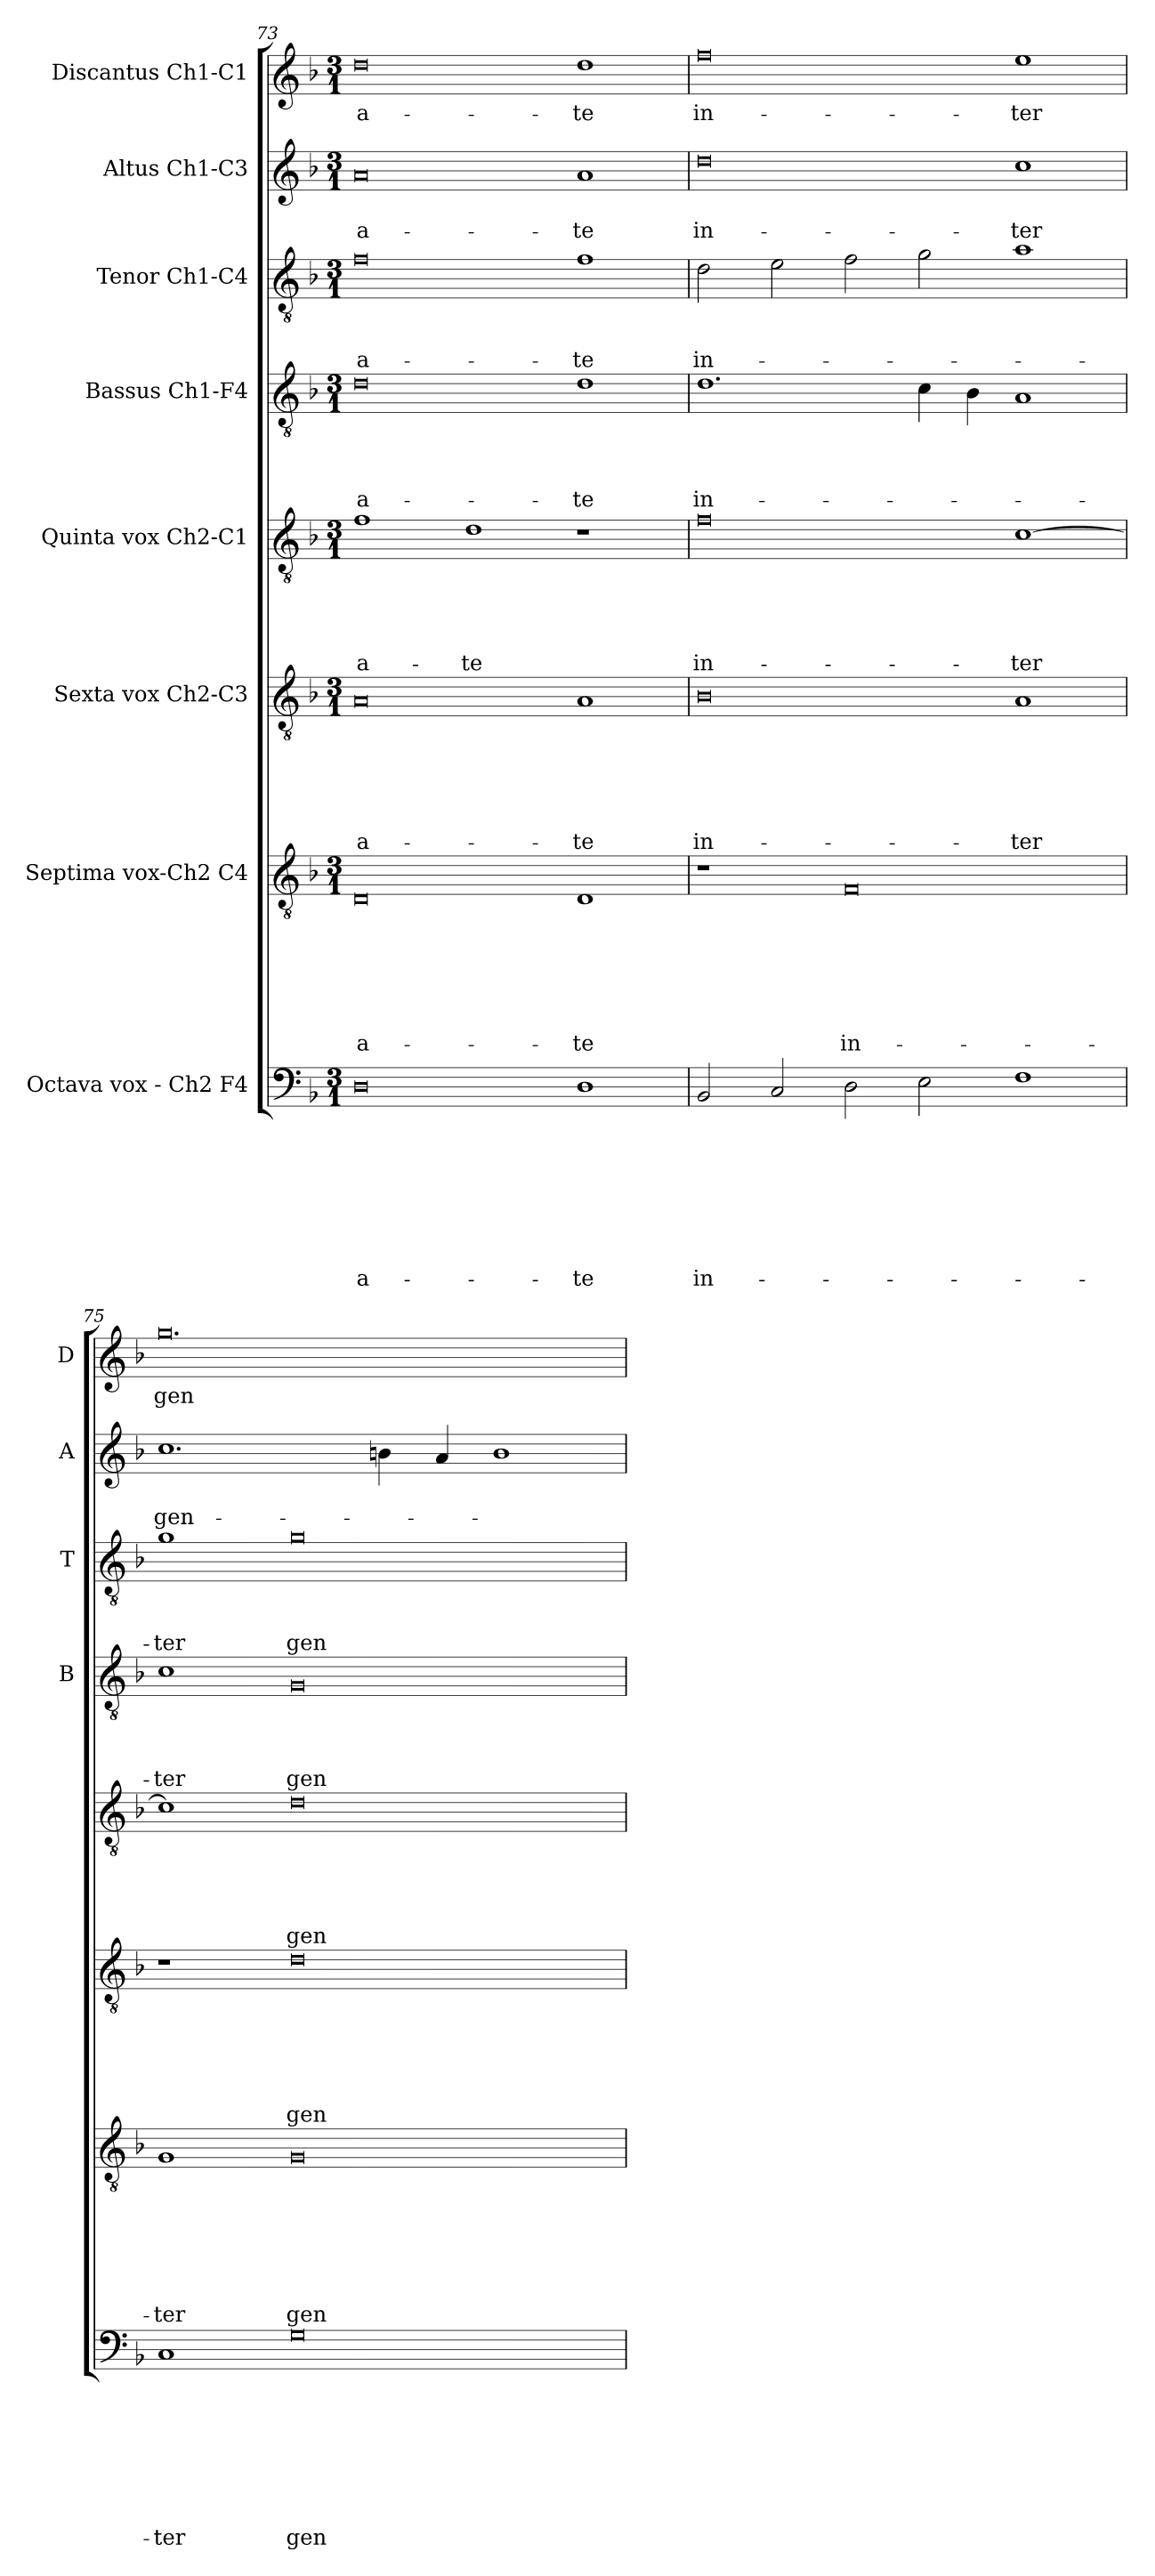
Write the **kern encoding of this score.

**kern	**text	**text	**text	**text	**text	**text	**text	**text	**kern	**text	**text	**text	**text	**text	**text	**text	**kern	**text	**text	**text	**text	**text	**text	**kern	**text	**text	**text	**text	**text	**kern	**text	**text	**text	**text	**kern	**text	**text	**text	**kern	**text	**text	**kern	**text
*part8	*part8	*part8	*part8	*part8	*part8	*part8	*part8	*part8	*part7	*part7	*part7	*part7	*part7	*part7	*part7	*part7	*part6	*part6	*part6	*part6	*part6	*part6	*part6	*part5	*part5	*part5	*part5	*part5	*part5	*part4	*part4	*part4	*part4	*part4	*part3	*part3	*part3	*part3	*part2	*part2	*part2	*part1	*part1
*staff8	*staff8	*staff8	*staff8	*staff8	*staff8	*staff8	*staff8	*staff8	*staff7	*staff7	*staff7	*staff7	*staff7	*staff7	*staff7	*staff7	*staff6	*staff6	*staff6	*staff6	*staff6	*staff6	*staff6	*staff5	*staff5	*staff5	*staff5	*staff5	*staff5	*staff4	*staff4	*staff4	*staff4	*staff4	*staff3	*staff3	*staff3	*staff3	*staff2	*staff2	*staff2	*staff1	*staff1
*I"Octava vox - Ch2 F4	*	*	*	*	*	*	*	*	*I"Septima  vox-Ch2 C4	*	*	*	*	*	*	*	*I"Sexta vox  Ch2-C3	*	*	*	*	*	*	*I"Quinta vox  Ch2-C1	*	*	*	*	*	*I"Bassus  Ch1-F4	*	*	*	*	*I"Tenor Ch1-C4	*	*	*	*I"Altus  Ch1-C3	*	*	*I"Discantus  Ch1-C1	*
*	*	*	*	*	*	*	*	*	*	*	*	*	*	*	*	*	*	*	*	*	*	*	*	*	*	*	*	*	*	*I'B	*	*	*	*	*I'T	*	*	*	*I'A	*	*	*I'D	*
*clefF4	*	*	*	*	*	*	*	*	*clefGv2	*	*	*	*	*	*	*	*clefGv2	*	*	*	*	*	*	*clefGv2	*	*	*	*	*	*clefGv2	*	*	*	*	*clefGv2	*	*	*	*clefG2	*	*	*clefG2	*
*k[b-]	*	*	*	*	*	*	*	*	*k[b-]	*	*	*	*	*	*	*	*k[b-]	*	*	*	*	*	*	*k[b-]	*	*	*	*	*	*k[b-]	*	*	*	*	*k[b-]	*	*	*	*k[b-]	*	*	*k[b-]	*
*F:	*	*	*	*	*	*	*	*	*F:	*	*	*	*	*	*	*	*F:	*	*	*	*	*	*	*F:	*	*	*	*	*	*F:	*	*	*	*	*F:	*	*	*	*F:	*	*	*F:	*
*M3/1	*	*	*	*	*	*	*	*	*M3/1	*	*	*	*	*	*	*	*M3/1	*	*	*	*	*	*	*M3/1	*	*	*	*	*	*M3/1	*	*	*	*	*M3/1	*	*	*	*M3/1	*	*	*M3/1	*
=73	=73	=73	=73	=73	=73	=73	=73	=73	=73	=73	=73	=73	=73	=73	=73	=73	=73	=73	=73	=73	=73	=73	=73	=73	=73	=73	=73	=73	=73	=73	=73	=73	=73	=73	=73	=73	=73	=73	=73	=73	=73	=73	=73
!	!	!	!	!	!	!	!	!LO:LY:b	!	!	!	!	!	!	!	!LO:LY:b	!	!	!	!	!	!	!LO:LY:b	!	!	!	!	!	!LO:LY:b	!	!	!	!	!LO:LY:b	!	!	!	!LO:LY:b	!	!	!LO:LY:b	!	!LO:LY:b
0D	.	.	.	.	.	.	.	-a-	0D	.	.	.	.	.	.	-a-	0A	.	.	.	.	.	-a-	1f	.	.	.	.	-a-	0d	.	.	.	-a-	0f	.	.	-a-	0a	.	-a-	0dd	-a-
!	!	!	!	!	!	!	!	!	!	!	!	!	!	!	!	!	!	!	!	!	!	!	!	!	!	!	!	!	!LO:LY:b	!	!	!	!	!	!	!	!	!	!	!	!	!	!
.	.	.	.	.	.	.	.	.	.	.	.	.	.	.	.	.	.	.	.	.	.	.	.	1d	.	.	.	.	-te	.	.	.	.	.	.	.	.	.	.	.	.	.	.
!	!	!	!	!	!	!	!	!LO:LY:b	!	!	!	!	!	!	!	!LO:LY:b	!	!	!	!	!	!	!LO:LY:b	!	!	!	!	!	!	!	!	!	!	!LO:LY:b	!	!	!	!LO:LY:b	!	!	!LO:LY:b	!	!LO:LY:b
1D	.	.	.	.	.	.	.	-te	1D	.	.	.	.	.	.	-te	1A	.	.	.	.	.	-te	1r	.	.	.	.	.	1d	.	.	.	-te	1f	.	.	-te	1a	.	-te	1dd	-te
=74	=74	=74	=74	=74	=74	=74	=74	=74	=74	=74	=74	=74	=74	=74	=74	=74	=74	=74	=74	=74	=74	=74	=74	=74	=74	=74	=74	=74	=74	=74	=74	=74	=74	=74	=74	=74	=74	=74	=74	=74	=74	=74	=74
!	!	!	!	!	!	!	!	!LO:LY:b	!	!	!	!	!	!	!	!	!	!	!	!	!	!	!LO:LY:b	!	!	!	!	!	!LO:LY:b	!	!	!	!	!LO:LY:b	!	!	!	!LO:LY:b	!	!	!LO:LY:b	!	!LO:LY:b
2BB-/	.	.	.	.	.	.	.	in-	1r	.	.	.	.	.	.	.	0B-	.	.	.	.	.	in-	0f	.	.	.	.	in-	1.d	.	.	.	in-	2d\	.	.	in-	0dd	.	in-	0ff	in-
2C/	.	.	.	.	.	.	.	.	.	.	.	.	.	.	.	.	.	.	.	.	.	.	.	.	.	.	.	.	.	.	.	.	.	.	2e\	.	.	.	.	.	.	.	.
!	!	!	!	!	!	!	!	!	!	!	!	!	!	!	!	!LO:LY:b	!	!	!	!	!	!	!	!	!	!	!	!	!	!	!	!	!	!	!	!	!	!	!	!	!	!	!
2D\	.	.	.	.	.	.	.	.	0F	.	.	.	.	.	.	in-	.	.	.	.	.	.	.	.	.	.	.	.	.	.	.	.	.	.	2f\	.	.	.	.	.	.	.	.
2E\	.	.	.	.	.	.	.	.	.	.	.	.	.	.	.	.	.	.	.	.	.	.	.	.	.	.	.	.	.	4c\	.	.	.	.	2g\	.	.	.	.	.	.	.	.
.	.	.	.	.	.	.	.	.	.	.	.	.	.	.	.	.	.	.	.	.	.	.	.	.	.	.	.	.	.	4B-\	.	.	.	.	.	.	.	.	.	.	.	.	.
!	!	!	!	!	!	!	!	!	!	!	!	!	!	!	!	!	!	!	!	!	!	!	!LO:LY:b	!	!	!	!	!	!LO:LY:b	!	!	!	!	!	!	!	!	!	!	!	!LO:LY:b	!	!LO:LY:b
1F	.	.	.	.	.	.	.	.	.	.	.	.	.	.	.	.	1A	.	.	.	.	.	-ter	[1c	.	.	.	.	-ter	1A	.	.	.	.	1a	.	.	.	1cc	.	-ter	1ee	-ter
=75	=75	=75	=75	=75	=75	=75	=75	=75	=75	=75	=75	=75	=75	=75	=75	=75	=75	=75	=75	=75	=75	=75	=75	=75	=75	=75	=75	=75	=75	=75	=75	=75	=75	=75	=75	=75	=75	=75	=75	=75	=75	=75	=75
!	!	!	!	!	!	!	!	!LO:LY:b	!	!	!	!	!	!	!	!LO:LY:b	!	!	!	!	!	!	!	!	!	!	!	!	!	!	!	!	!	!LO:LY:b	!	!	!	!LO:LY:b	!	!	!LO:LY:b	!	!LO:LY:b
1C	.	.	.	.	.	.	.	-ter	1G	.	.	.	.	.	.	-ter	1r	.	.	.	.	.	.	1c]	.	.	.	.	.	1c	.	.	.	-ter	1g	.	.	-ter	1.cc	.	gen-	0.gg	gen-
!	!	!	!	!	!	!	!	!LO:LY:b	!	!	!	!	!	!	!	!LO:LY:b	!	!	!	!	!	!	!LO:LY:b	!	!	!	!	!	!LO:LY:b	!	!	!	!	!LO:LY:b	!	!	!	!LO:LY:b	!	!	!	!	!
0G	.	.	.	.	.	.	.	gen-	0G	.	.	.	.	.	.	gen-	0d	.	.	.	.	.	gen-	0d	.	.	.	.	gen-	0G	.	.	.	gen-	0g	.	.	gen-	.	.	.	.	.
.	.	.	.	.	.	.	.	.	.	.	.	.	.	.	.	.	.	.	.	.	.	.	.	.	.	.	.	.	.	.	.	.	.	.	.	.	.	.	4bn\	.	.	.	.
.	.	.	.	.	.	.	.	.	.	.	.	.	.	.	.	.	.	.	.	.	.	.	.	.	.	.	.	.	.	.	.	.	.	.	.	.	.	.	4a/	.	.	.	.
.	.	.	.	.	.	.	.	.	.	.	.	.	.	.	.	.	.	.	.	.	.	.	.	.	.	.	.	.	.	.	.	.	.	.	.	.	.	.	1b	.	.	.	.
=	=	=	=	=	=	=	=	=	=	=	=	=	=	=	=	=	=	=	=	=	=	=	=	=	=	=	=	=	=	=	=	=	=	=	=	=	=	=	=	=	=	=	=
*-	*-	*-	*-	*-	*-	*-	*-	*-	*-	*-	*-	*-	*-	*-	*-	*-	*-	*-	*-	*-	*-	*-	*-	*-	*-	*-	*-	*-	*-	*-	*-	*-	*-	*-	*-	*-	*-	*-	*-	*-	*-	*-	*-
